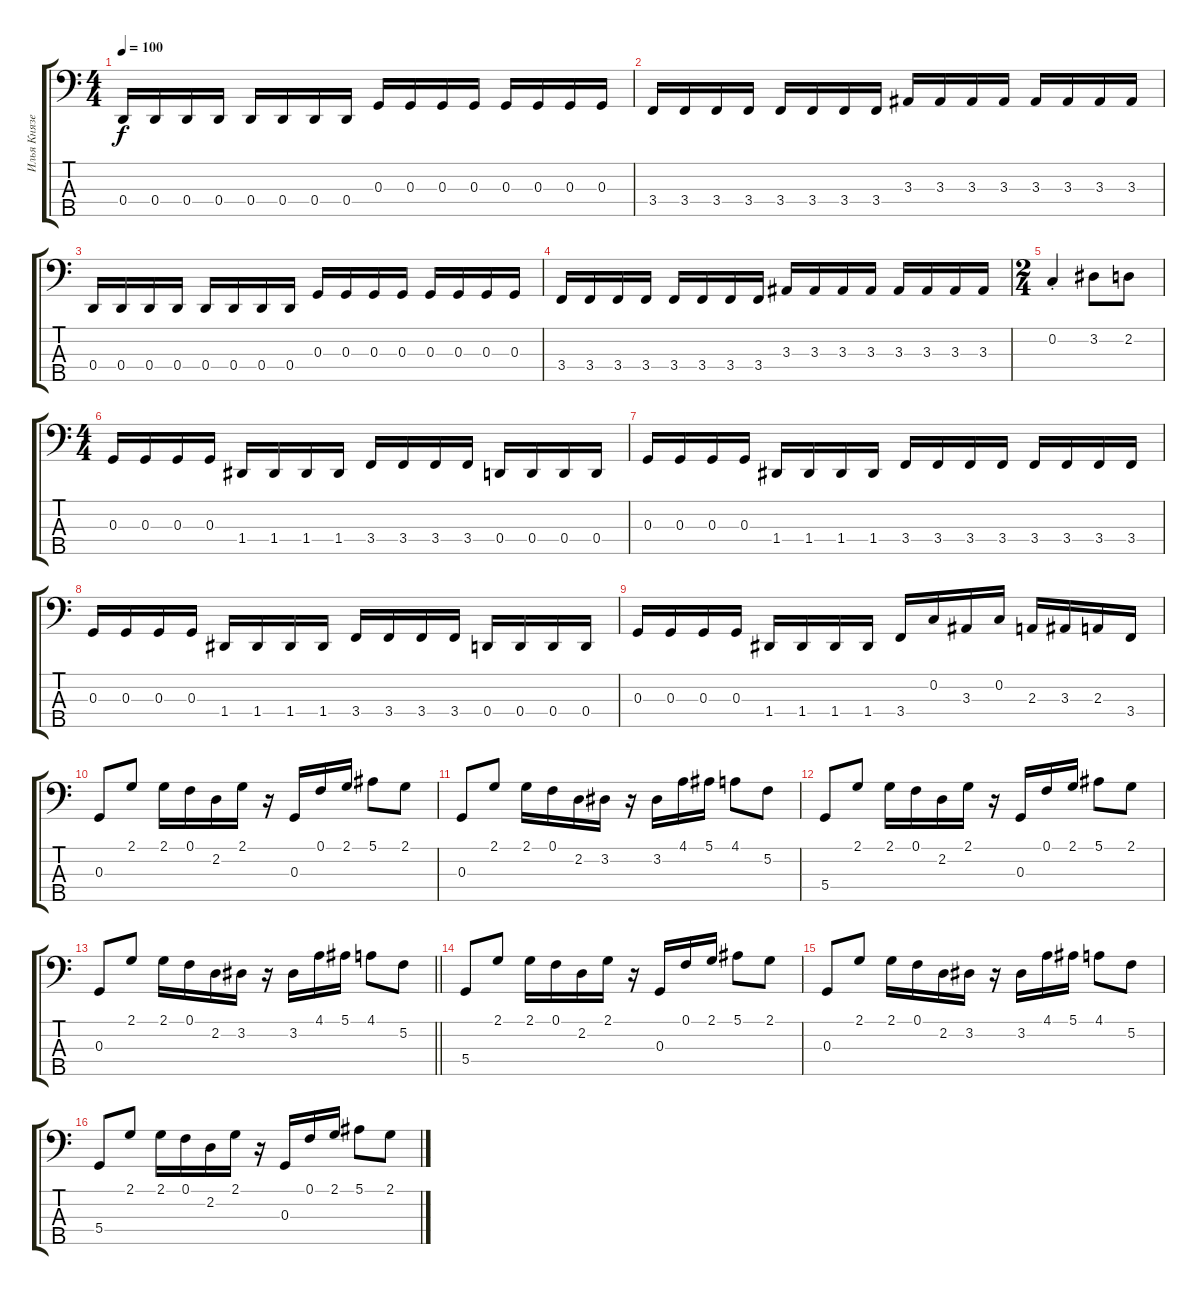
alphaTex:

\track ("Илья Князев (5 стр)" "Илья Князе") {instrument electricbassfinger}
\staff {score tabs}
\tuning (F2 C2 G1 D1 A0) {hide}
\ts (4 4)
\tempo 100
\clef f4
\ks c
0.4.16{dy f} 0.4.16 0.4.16 0.4.16 0.4.16 0.4.16 0.4.16 0.4.16 0.3.16 0.3.16 0.3.16 0.3.16 0.3.16 0.3.16 0.3.16 0.3.16 |
3.4.16 3.4.16 3.4.16 3.4.16 3.4.16 3.4.16 3.4.16 3.4.16 3.3.16 3.3.16 3.3.16 3.3.16 3.3.16 3.3.16 3.3.16 3.3.16 |
0.4.16 0.4.16 0.4.16 0.4.16 0.4.16 0.4.16 0.4.16 0.4.16 0.3.16 0.3.16 0.3.16 0.3.16 0.3.16 0.3.16 0.3.16 0.3.16 |
3.4.16 3.4.16 3.4.16 3.4.16 3.4.16 3.4.16 3.4.16 3.4.16 3.3.16 3.3.16 3.3.16 3.3.16 3.3.16 3.3.16 3.3.16 3.3.16 |
\ts (2 4)
0.2{st}.4 3.2.8 2.2.8 |
\ts (4 4)
0.3.16 0.3.16 0.3.16 0.3.16 1.4.16 1.4.16 1.4.16 1.4.16 3.4.16 3.4.16 3.4.16 3.4.16 0.4.16 0.4.16 0.4.16 0.4.16 |
0.3.16 0.3.16 0.3.16 0.3.16 1.4.16 1.4.16 1.4.16 1.4.16 3.4.16 3.4.16 3.4.16 3.4.16 3.4.16 3.4.16 3.4.16 3.4.16 |
0.3.16 0.3.16 0.3.16 0.3.16 1.4.16 1.4.16 1.4.16 1.4.16 3.4.16 3.4.16 3.4.16 3.4.16 0.4.16 0.4.16 0.4.16 0.4.16 |
0.3.16 0.3.16 0.3.16 0.3.16 1.4.16 1.4.16 1.4.16 1.4.16 3.4.16 0.2.16 3.3.16 0.2.16 2.3.16 3.3.16 2.3.16 3.4.16 |
0.3.8{instrument slapbass1} 2.1.8 2.1.16 0.1.16 2.2.16 2.1.16 r.16 0.3.16 0.1.16 2.1.16 5.1.8 2.1.8 |
0.3.8 2.1.8 2.1.16 0.1.16 2.2.16 3.2.16 r.16 3.2.16 4.1.16 5.1.16 4.1.8 5.2.8 |
5.4.8 2.1.8 2.1.16 0.1.16 2.2.16 2.1.16 r.16 0.3.16 0.1.16 2.1.16 5.1.8 2.1.8 |
\barLineRight lightlight
0.3.8 2.1.8 2.1.16 0.1.16 2.2.16 3.2.16 r.16 3.2.16 4.1.16 5.1.16 4.1.8 5.2.8 |
5.4.8 2.1.8 2.1.16 0.1.16 2.2.16 2.1.16 r.16 0.3.16 0.1.16 2.1.16 5.1.8 2.1.8 |
0.3.8 2.1.8 2.1.16 0.1.16 2.2.16 3.2.16 r.16 3.2.16 4.1.16 5.1.16 4.1.8 5.2.8 |
5.4.8 2.1.8 2.1.16 0.1.16 2.2.16 2.1.16 r.16 0.3.16 0.1.16 2.1.16 5.1.8 2.1.8
